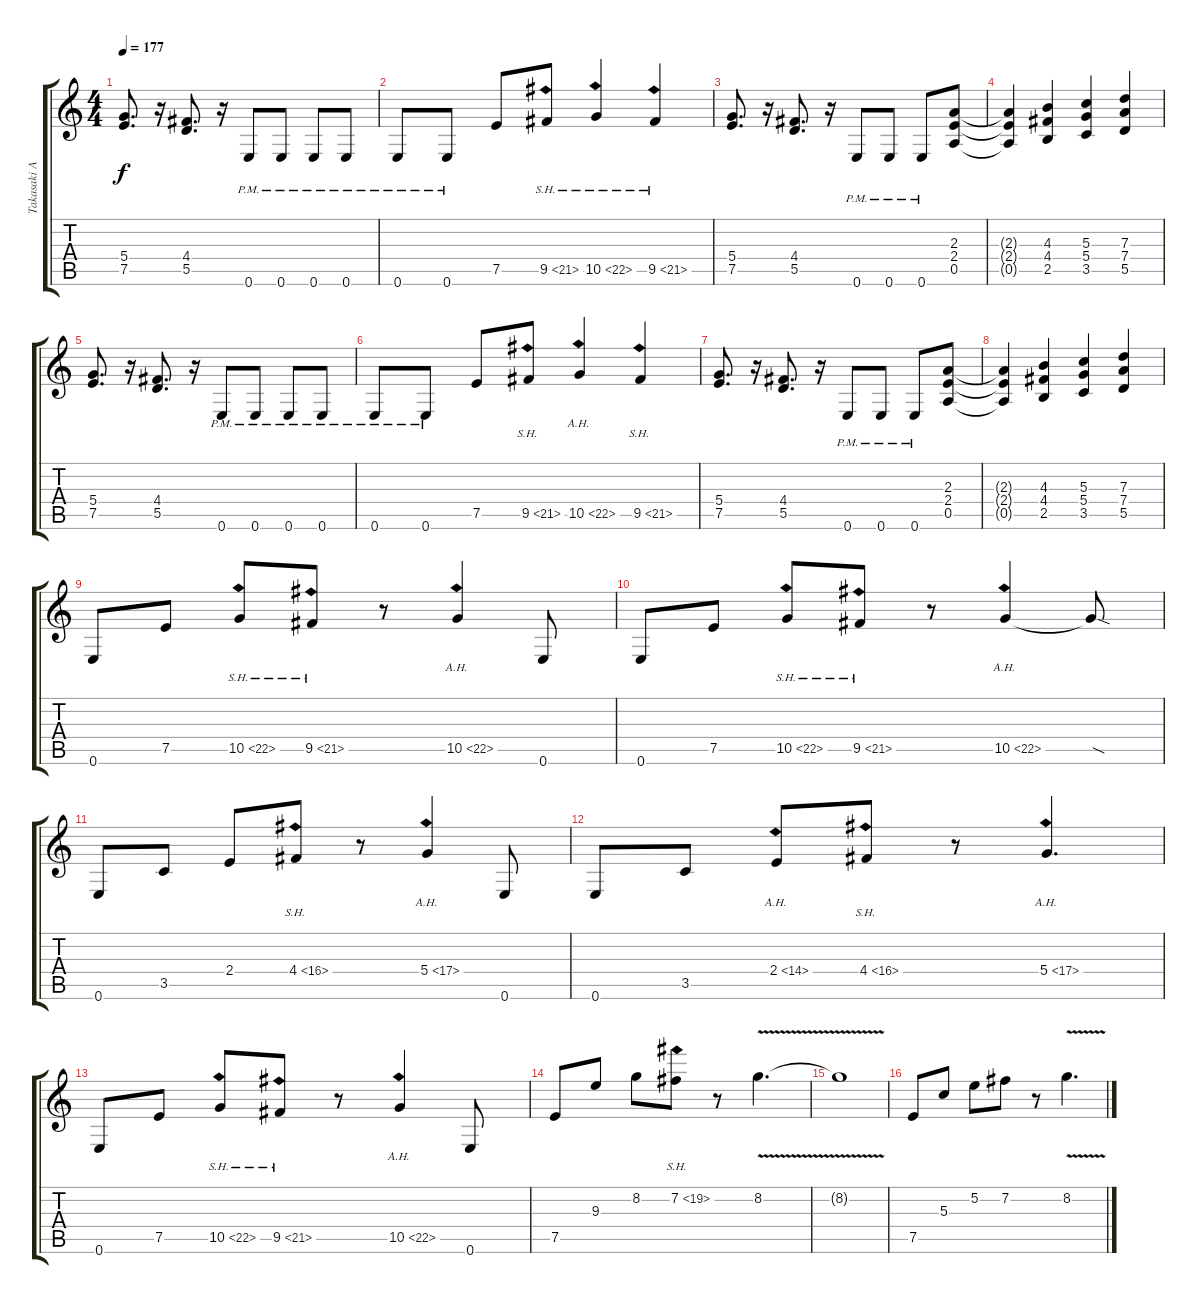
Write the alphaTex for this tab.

\track ("Takasaki Akira [Lead]" "Takasaki A") {instrument distortionguitar}
\staff {score tabs}
\tuning (E4 B3 G3 D3 A2 E2) {hide}
\ts (4 4)
\tempo 177
\clef g2
\ks c
(5.4 7.5).8{d dy f} r.16 (4.4 5.5).8{d} r.16 0.6{pm}.8 0.6{pm}.8 0.6{pm}.8 0.6{pm}.8 |
0.6{pm}.8 0.6{pm}.8 7.5.8 9.5{sh 12}.8 10.5{sh 12}.4 9.5{sh 12}.4 |
(5.4 7.5).8{d} r.16 (4.4 5.5).8{d} r.16 0.6{pm}.8 0.6{pm}.8 0.6{pm}.8 (2.3 2.4 0.5).8 |
(2.3{t} 2.4{t} 0.5{t}).4 (4.3 4.4 2.5).4 (5.3 5.4 3.5).4 (7.3 7.4 5.5).4 |
(5.4 7.5).8{d} r.16 (4.4 5.5).8{d} r.16 0.6{pm}.8 0.6{pm}.8 0.6{pm}.8 0.6{pm}.8 |
0.6{pm}.8 0.6{pm}.8 7.5.8 9.5{sh 12}.8 10.5{ah 12}.4 9.5{sh 12}.4 |
(5.4 7.5).8{d} r.16 (4.4 5.5).8{d} r.16 0.6{pm}.8 0.6{pm}.8 0.6{pm}.8 (2.3 2.4 0.5).8 |
(2.3{t} 2.4{t} 0.5{t}).4 (4.3 4.4 2.5).4 (5.3 5.4 3.5).4 (7.3 7.4 5.5).4 |
0.6.8 7.5.8 10.5{sh 12}.8 9.5{sh 12}.8 r.8 10.5{ah 12}.4 0.6.8 |
0.6.8 7.5.8 10.5{sh 12}.8 9.5{sh 12}.8 r.8 10.5{ah 12}.4 10.5{sod t}.8 |
0.6.8 3.5.8 2.4.8 4.4{sh 12}.8 r.8 5.4{ah 12}.4 0.6.8 |
0.6.8 3.5.8 2.4{ah 12}.8 4.4{sh 12}.8 r.8 5.4{ah 12}.4{d} |
0.6.8 7.5.8 10.5{sh 12}.8 9.5{sh 12}.8 r.8 10.5{ah 12}.4 0.6.8 |
7.5.8{volume 16 balance 8} 9.3.8 8.2.8 7.2{sh 12}.8 r.8 8.2{v}.4{d} |
8.2{t}.1 |
7.5.8 5.3.8 5.2.8 7.2.8 r.8 8.2{v}.4{d}
